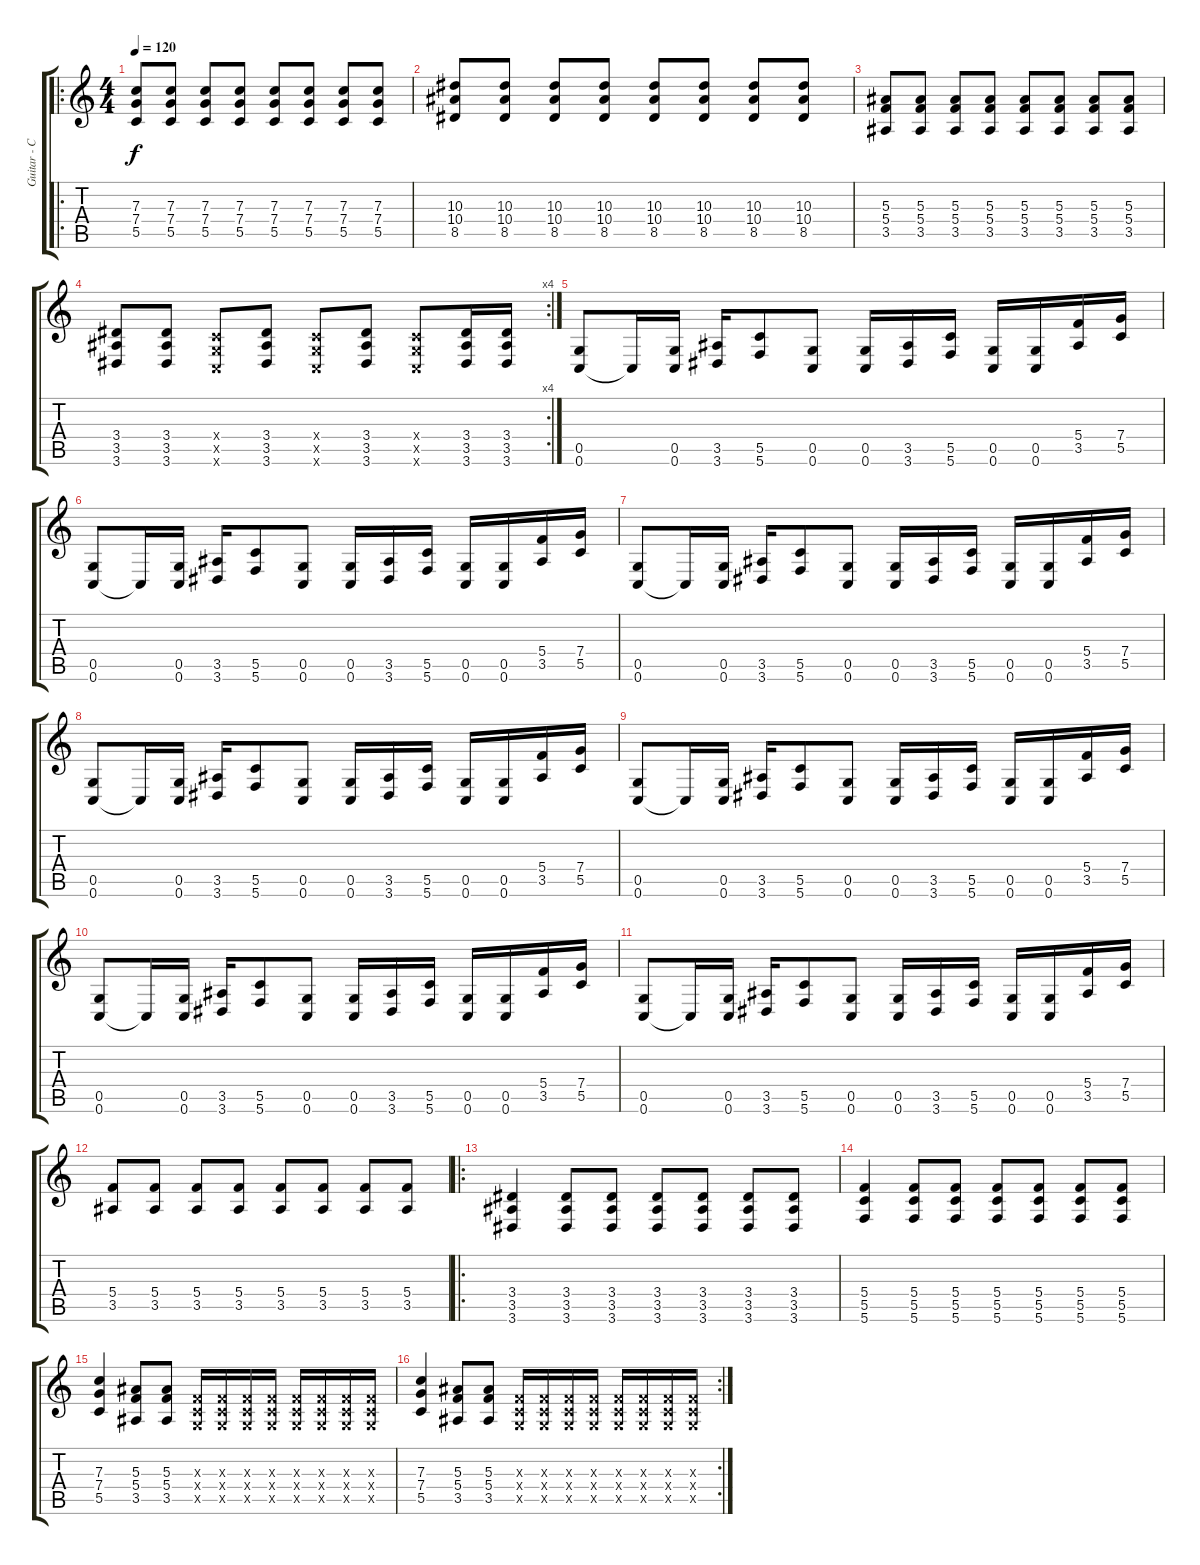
\track ("Guitar - Chad Kroeger" "Guitar - C") {instrument distortionguitar}
\staff {score tabs}
\tuning (D4 A3 F3 C3 G2 C2) {hide}
\ro
\ts (4 4)
\tempo 120
\clef g2
\ks c
(7.3 7.4 5.5).8{dy f} (7.3 7.4 5.5).8 (7.3 7.4 5.5).8 (7.3 7.4 5.5).8 (7.3 7.4 5.5).8 (7.3 7.4 5.5).8 (7.3 7.4 5.5).8 (7.3 7.4 5.5).8 |
(10.3 10.4 8.5).8 (10.3 10.4 8.5).8 (10.3 10.4 8.5).8 (10.3 10.4 8.5).8 (10.3 10.4 8.5).8 (10.3 10.4 8.5).8 (10.3 10.4 8.5).8 (10.3 10.4 8.5).8 |
(5.3 5.4 3.5).8 (5.3 5.4 3.5).8 (5.3 5.4 3.5).8 (5.3 5.4 3.5).8 (5.3 5.4 3.5).8 (5.3 5.4 3.5).8 (5.3 5.4 3.5).8 (5.3 5.4 3.5).8 |
\rc 4
(3.4 3.5 3.6).8 (3.4 3.5 3.6).8 (0.4{x} 0.5{x} 0.6{x}).8 (3.4 3.5 3.6).8 (0.4{x} 0.5{x} 0.6{x}).8 (3.4 3.5 3.6).8 (0.4{x} 0.5{x} 0.6{x}).8 (3.4 3.5 3.6).16 (3.4 3.5 3.6).16 |
(0.5 0.6).8 0.6{t}.16 (0.5 0.6).16 (3.5 3.6).16 (5.5 5.6).8 (0.5 0.6).8 (0.5 0.6).16 (3.5 3.6).16 (5.5 5.6).16 (0.5 0.6).16 (0.5 0.6).16 (5.4 3.5).16 (7.4 5.5).16 |
(0.5 0.6).8 0.6{t}.16 (0.5 0.6).16 (3.5 3.6).16 (5.5 5.6).8 (0.5 0.6).8 (0.5 0.6).16 (3.5 3.6).16 (5.5 5.6).16 (0.5 0.6).16 (0.5 0.6).16 (5.4 3.5).16 (7.4 5.5).16 |
(0.5 0.6).8 0.6{t}.16 (0.5 0.6).16 (3.5 3.6).16 (5.5 5.6).8 (0.5 0.6).8 (0.5 0.6).16 (3.5 3.6).16 (5.5 5.6).16 (0.5 0.6).16 (0.5 0.6).16 (5.4 3.5).16 (7.4 5.5).16 |
(0.5 0.6).8 0.6{t}.16 (0.5 0.6).16 (3.5 3.6).16 (5.5 5.6).8 (0.5 0.6).8 (0.5 0.6).16 (3.5 3.6).16 (5.5 5.6).16 (0.5 0.6).16 (0.5 0.6).16 (5.4 3.5).16 (7.4 5.5).16 |
(0.5 0.6).8 0.6{t}.16 (0.5 0.6).16 (3.5 3.6).16 (5.5 5.6).8 (0.5 0.6).8 (0.5 0.6).16 (3.5 3.6).16 (5.5 5.6).16 (0.5 0.6).16 (0.5 0.6).16 (5.4 3.5).16 (7.4 5.5).16 |
(0.5 0.6).8 0.6{t}.16 (0.5 0.6).16 (3.5 3.6).16 (5.5 5.6).8 (0.5 0.6).8 (0.5 0.6).16 (3.5 3.6).16 (5.5 5.6).16 (0.5 0.6).16 (0.5 0.6).16 (5.4 3.5).16 (7.4 5.5).16 |
(0.5 0.6).8 0.6{t}.16 (0.5 0.6).16 (3.5 3.6).16 (5.5 5.6).8 (0.5 0.6).8 (0.5 0.6).16 (3.5 3.6).16 (5.5 5.6).16 (0.5 0.6).16 (0.5 0.6).16 (5.4 3.5).16 (7.4 5.5).16 |
(5.4 3.5).8 (5.4 3.5).8 (5.4 3.5).8 (5.4 3.5).8 (5.4 3.5).8 (5.4 3.5).8 (5.4 3.5).8 (5.4 3.5).8 |
\ro
(3.4 3.5 3.6).4 (3.4 3.5 3.6).8 (3.4 3.5 3.6).8 (3.4 3.5 3.6).8 (3.4 3.5 3.6).8 (3.4 3.5 3.6).8 (3.4 3.5 3.6).8 |
(5.4 5.5 5.6).4 (5.4 5.5 5.6).8 (5.4 5.5 5.6).8 (5.4 5.5 5.6).8 (5.4 5.5 5.6).8 (5.4 5.5 5.6).8 (5.4 5.5 5.6).8 |
(7.3 7.4 5.5).4 (5.3 5.4 3.5).8 (5.3 5.4 3.5).8 (0.3{x} 0.4{x} 0.5{x}).16 (0.3{x} 0.4{x} 0.5{x}).16 (0.3{x} 0.4{x} 0.5{x}).16 (0.3{x} 0.4{x} 0.5{x}).16 (0.3{x} 0.4{x} 0.5{x}).16 (0.3{x} 0.4{x} 0.5{x}).16 (0.3{x} 0.4{x} 0.5{x}).16 (0.3{x} 0.4{x} 0.5{x}).16 |
\rc 2
(7.3 7.4 5.5).4 (5.3 5.4 3.5).8 (5.3 5.4 3.5).8 (0.3{x} 0.4{x} 0.5{x}).16 (0.3{x} 0.4{x} 0.5{x}).16 (0.3{x} 0.4{x} 0.5{x}).16 (0.3{x} 0.4{x} 0.5{x}).16 (0.3{x} 0.4{x} 0.5{x}).16 (0.3{x} 0.4{x} 0.5{x}).16 (0.3{x} 0.4{x} 0.5{x}).16 (0.3{x} 0.4{x} 0.5{x}).16
